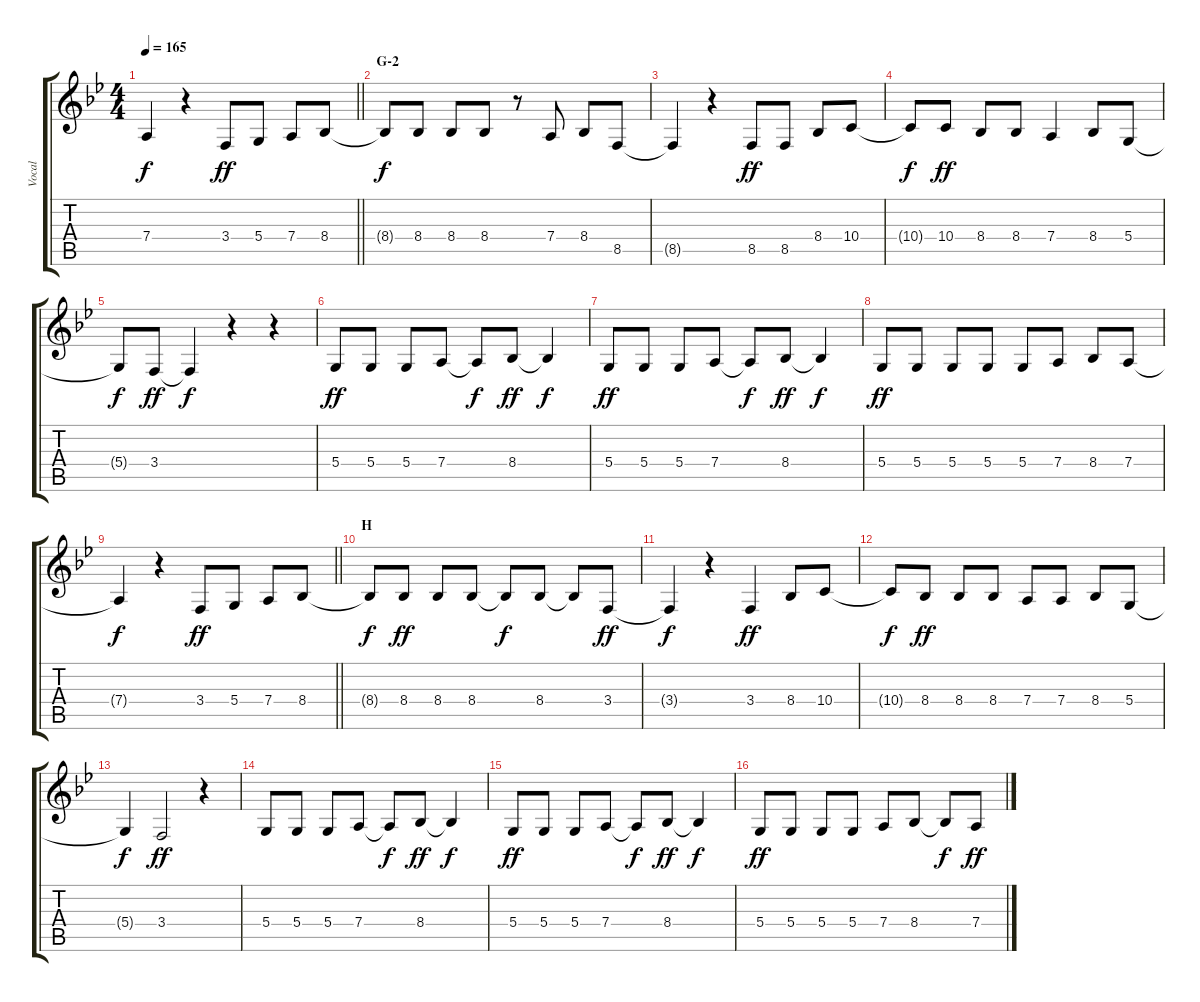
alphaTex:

\track ("Vocal" "Vocal") {instrument violin}
\staff {score tabs}
\tuning (E4 B3 G3 D3 A2 E2) {hide}
\ts (4 4)
\tempo 165
\clef g2
\barLineRight lightlight
\ks bb
7.4{t}.4{dy f} r.4 3.4.8{dy ff} 5.4.8 7.4.8 8.4.8 |
\section ("" "G-2")
8.4{t}.8{dy f} 8.4.8 8.4.8 8.4.8 r.8 7.4.8 8.4.8 8.5.8 |
8.5{t}.4 r.4 8.5.8{dy ff} 8.5.8 8.4.8 10.4.8 |
10.4{t}.8{dy f} 10.4.8{dy ff} 8.4.8 8.4.8 7.4.4 8.4.8 5.4.8 |
5.4{t}.8{dy f} 3.4.8{dy ff} 3.4{t}.4{dy f} r.4 r.4 |
5.4.8{dy ff} 5.4.8 5.4.8 7.4.8 7.4{t}.8{dy f} 8.4.8{dy ff} 8.4{t}.4{dy f} |
5.4.8{dy ff} 5.4.8 5.4.8 7.4.8 7.4{t}.8{dy f} 8.4.8{dy ff} 8.4{t}.4{dy f} |
5.4.8{dy ff} 5.4.8 5.4.8 5.4.8 5.4.8 7.4.8 8.4.8 7.4.8 |
\barLineRight lightlight
7.4{t}.4{dy f} r.4 3.4.8{dy ff} 5.4.8 7.4.8 8.4.8 |
\section ("" "H")
8.4{t}.8{dy f} 8.4.8{dy ff} 8.4.8 8.4.8 8.4{t}.8{dy f} 8.4.8 8.4{t}.8 3.4.8{dy ff} |
3.4{t}.4{dy f} r.4 3.4.4{dy ff} 8.4.8 10.4.8 |
10.4{t}.8{dy f} 8.4.8{dy ff} 8.4.8 8.4.8 7.4.8 7.4.8 8.4.8 5.4.8 |
5.4{t}.4{dy f} 3.4.2{dy ff} r.4 |
5.4.8 5.4.8 5.4.8 7.4.8 7.4{t}.8{dy f} 8.4.8{dy ff} 8.4{t}.4{dy f} |
5.4.8{dy ff} 5.4.8 5.4.8 7.4.8 7.4{t}.8{dy f} 8.4.8{dy ff} 8.4{t}.4{dy f} |
5.4.8{dy ff} 5.4.8 5.4.8 5.4.8 7.4.8 8.4.8 8.4{t}.8{dy f} 7.4.8{dy ff}
